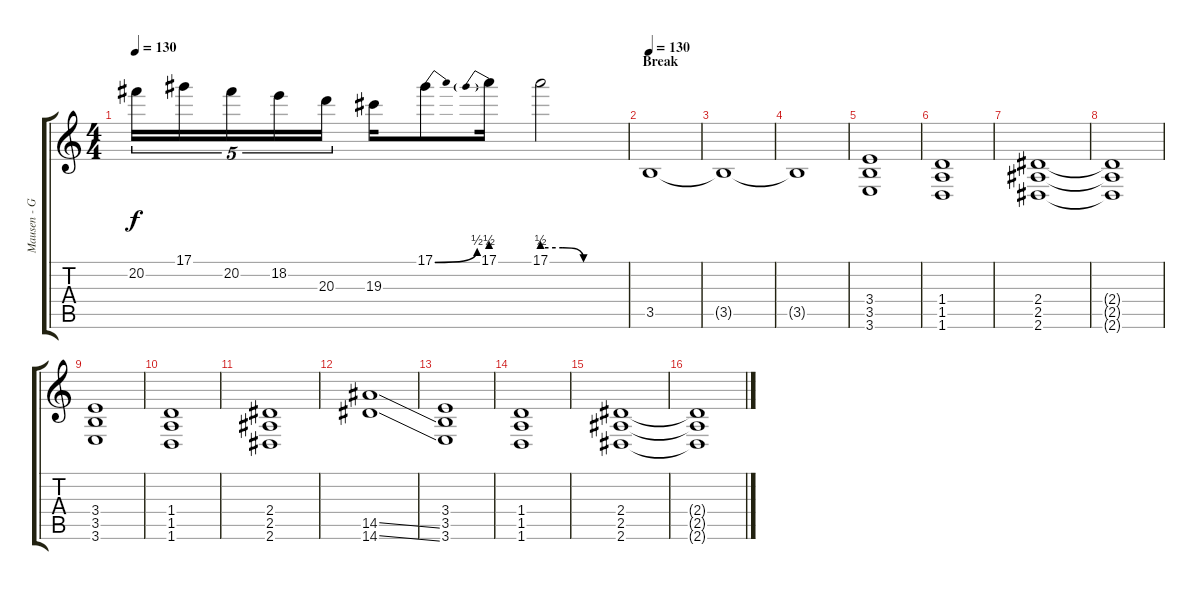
\track ("Mausen - Guitar" "Mausen - G") {instrument overdrivenguitar}
\staff {score tabs}
\tuning (Eb4 Bb3 Gb3 Db3 Ab2 Db2) {hide}
\ts (4 4)
\tempo 130
\clef g2
\ks c
20.2.16{tu (5 4) dy f} 17.1.16{tu (5 4)} 20.2.16{tu (5 4)} 18.2.16{tu (5 4)} 20.3.16{tu (5 4)} 19.3.16 17.1{be (bend 0 0 60 2)}.8 17.1{be (prebend 0 2 60 2)}.16 17.1{be (custom 0 2 15 2 30 0 60 0)}.2 |
\section ("" "Break")
\tempo 130
3.5.1{volume 12 balance 13 instrument overdrivenguitar} |
3.5{t}.1 |
3.5{t}.1 |
(3.4 3.5 3.6).1 |
(1.4 1.5 1.6).1 |
(2.4 2.5 2.6).1 |
(2.4{t} 2.5{t} 2.6{t}).1 |
(3.4 3.5 3.6).1 |
(1.4 1.5 1.6).1 |
(2.4 2.5 2.6).1 |
(14.5{ss} 14.6{ss}).1 |
(3.4 3.5 3.6).1 |
(1.4 1.5 1.6).1 |
(2.4 2.5 2.6).1 |
(2.4{t} 2.5{t} 2.6{t}).1
